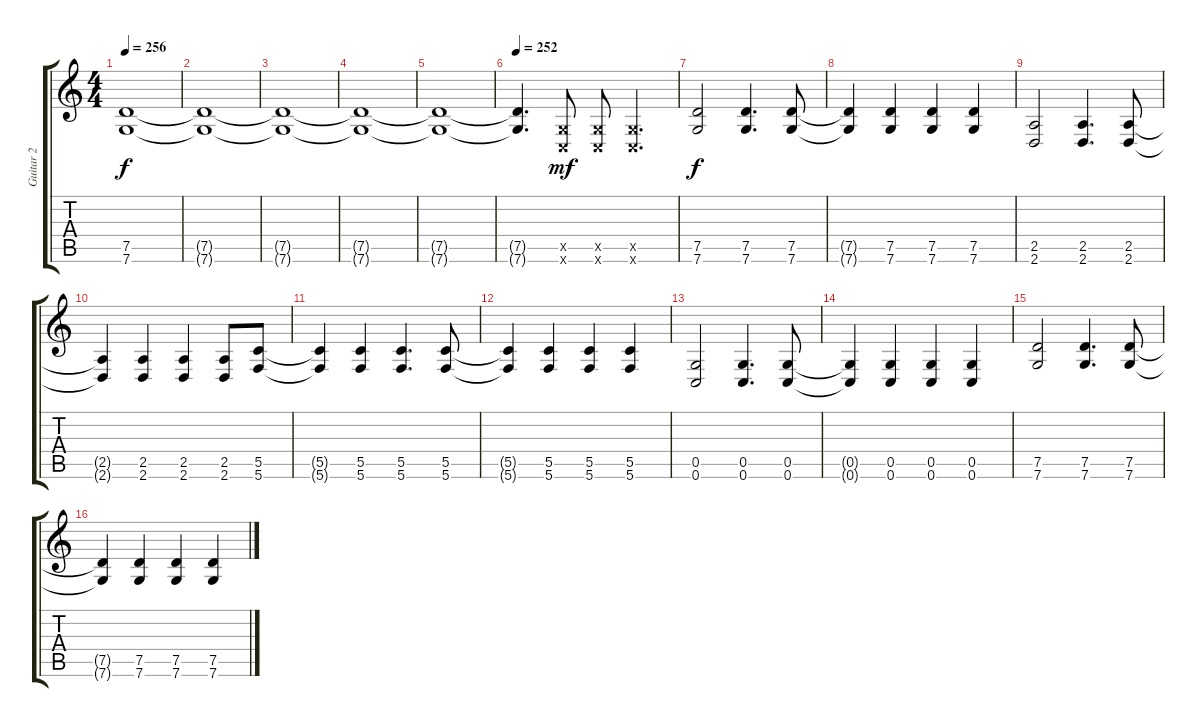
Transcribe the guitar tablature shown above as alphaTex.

\track ("Guitar 2" "Guitar 2") {instrument distortionguitar}
\staff {score tabs}
\tuning (D4 A3 F3 C3 G2 C2) {hide}
\ts (4 4)
\tempo 256
\clef g2
\ks c
(7.5{t} 7.6{t}).1{dy f} |
(7.5{t} 7.6{t}).1 |
(7.5{t} 7.6{t}).1 |
(7.5{t} 7.6{t}).1 |
(7.5{t} 7.6{t}).1 |
\tempo 252
(7.5{t} 7.6{t}).4{d} (0.5{x} 0.6{x}).8{dy mf} (0.5{x} 0.6{x}).8 (0.5{x} 0.6{x}).4{d} |
(7.5 7.6).2{dy f} (7.5 7.6).4{d} (7.5 7.6).8 |
(7.5{t} 7.6{t}).4 (7.5 7.6).4 (7.5 7.6).4 (7.5 7.6).4 |
(2.5 2.6).2 (2.5 2.6).4{d} (2.5 2.6).8 |
(2.5{t} 2.6{t}).4 (2.5 2.6).4 (2.5 2.6).4 (2.5 2.6).8 (5.5 5.6).8 |
(5.5{t} 5.6{t}).4 (5.5 5.6).4 (5.5 5.6).4{d} (5.5 5.6).8 |
(5.5{t} 5.6{t}).4 (5.5 5.6).4 (5.5 5.6).4 (5.5 5.6).4 |
(0.5 0.6).2 (0.5 0.6).4{d} (0.5 0.6).8 |
(0.5{t} 0.6{t}).4 (0.5 0.6).4 (0.5 0.6).4 (0.5 0.6).4 |
(7.5 7.6).2 (7.5 7.6).4{d} (7.5 7.6).8 |
(7.5{t} 7.6{t}).4 (7.5 7.6).4 (7.5 7.6).4 (7.5 7.6).4
